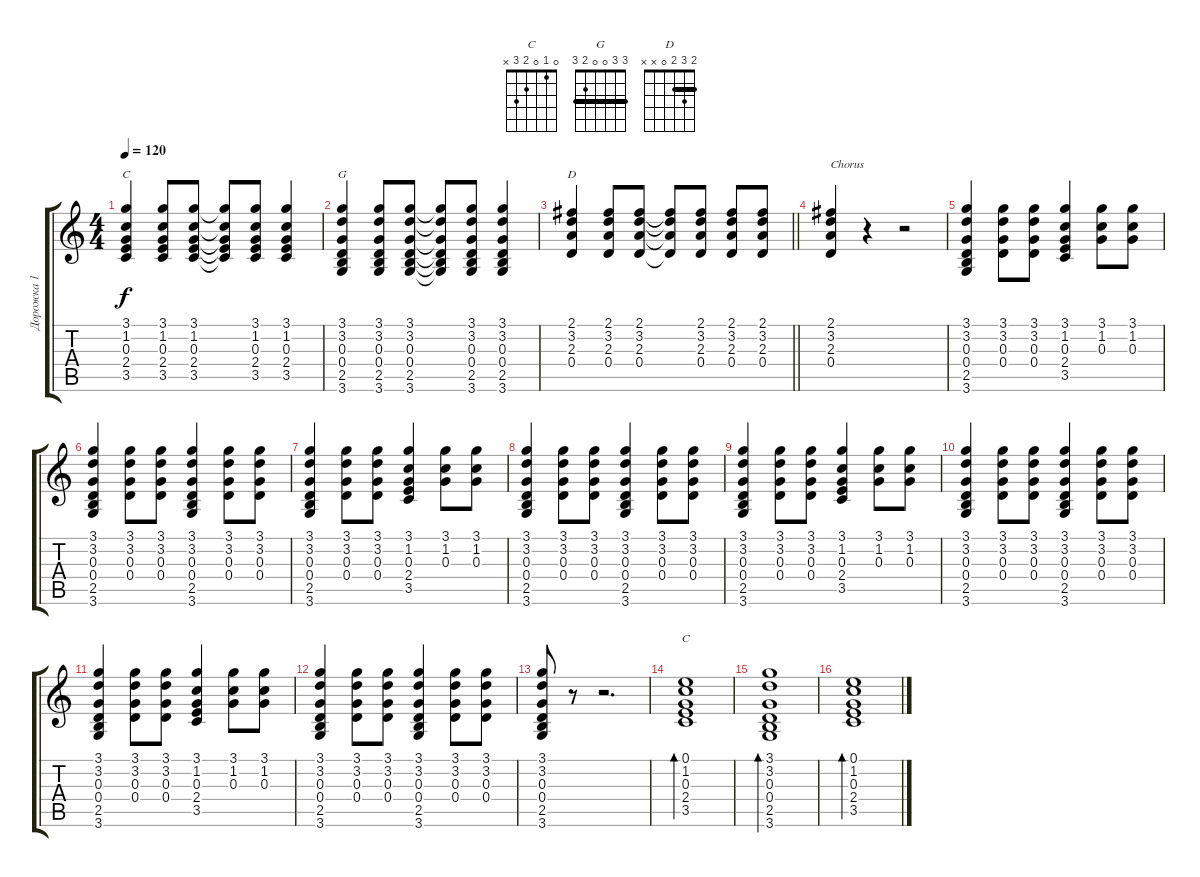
\track ("Дорожка 1" "Дорожка 1") {instrument acousticguitarsteel}
\staff {score tabs}
\tuning (E4 B3 G3 D3 A2 E2) {hide}
\chord ("C" 3 1 0 2 3 x)
\chord ("G" 3 3 0 0 2 3) {barre 3}
\chord ("D" 2 3 2 0 x x) {barre 2}
\chord ("C" 0 1 0 2 3 x)
\ts (4 4)
\tempo 120
\clef g2
\ks c
(3.1 1.2 0.3 2.4 3.5).4{ch "C" dy f} (3.1 1.2 0.3 2.4 3.5).8 (3.1 1.2 0.3 2.4 3.5).8 (3.1{t} 1.2{t} 0.3{t} 2.4{t} 3.5{t}).8 (3.1 1.2 0.3 2.4 3.5).8 (3.1 1.2 0.3 2.4 3.5).4 |
(3.1 3.2 0.3 0.4 2.5 3.6).4{ch "G"} (3.1 3.2 0.3 0.4 2.5 3.6).8 (3.1 3.2 0.3 0.4 2.5 3.6).8 (3.1{t} 3.2{t} 0.3{t} 0.4{t} 2.5{t} 3.6{t}).8 (3.1 3.2 0.3 0.4 2.5 3.6).8 (3.1 3.2 0.3 0.4 2.5 3.6).4 |
\barLineRight lightlight
(2.1 3.2 2.3 0.4).4{ch "D"} (2.1 3.2 2.3 0.4).8 (2.1 3.2 2.3 0.4).8 (2.1{t} 3.2{t} 2.3{t} 0.4{t}).8 (2.1 3.2 2.3 0.4).8 (2.1 3.2 2.3 0.4).8 (2.1 3.2 2.3 0.4).8 |
(2.1 3.2 2.3 0.4).4{txt "Chorus"} r.4 r.2 |
(3.1 3.2 0.3 0.4 2.5 3.6).4 (3.1 3.2 0.3 0.4).8 (3.1 3.2 0.3 0.4).8 (3.1 1.2 0.3 2.4 3.5).4 (3.1 1.2 0.3).8 (3.1 1.2 0.3).8 |
(3.1 3.2 0.3 0.4 2.5 3.6).4 (3.1 3.2 0.3 0.4).8 (3.1 3.2 0.3 0.4).8 (3.1 3.2 0.3 0.4 2.5 3.6).4 (3.1 3.2 0.3 0.4).8 (3.1 3.2 0.3 0.4).8 |
(3.1 3.2 0.3 0.4 2.5 3.6).4 (3.1 3.2 0.3 0.4).8 (3.1 3.2 0.3 0.4).8 (3.1 1.2 0.3 2.4 3.5).4 (3.1 1.2 0.3).8 (3.1 1.2 0.3).8 |
(3.1 3.2 0.3 0.4 2.5 3.6).4 (3.1 3.2 0.3 0.4).8 (3.1 3.2 0.3 0.4).8 (3.1 3.2 0.3 0.4 2.5 3.6).4 (3.1 3.2 0.3 0.4).8 (3.1 3.2 0.3 0.4).8 |
(3.1 3.2 0.3 0.4 2.5 3.6).4 (3.1 3.2 0.3 0.4).8 (3.1 3.2 0.3 0.4).8 (3.1 1.2 0.3 2.4 3.5).4 (3.1 1.2 0.3).8 (3.1 1.2 0.3).8 |
(3.1 3.2 0.3 0.4 2.5 3.6).4 (3.1 3.2 0.3 0.4).8 (3.1 3.2 0.3 0.4).8 (3.1 3.2 0.3 0.4 2.5 3.6).4 (3.1 3.2 0.3 0.4).8 (3.1 3.2 0.3 0.4).8 |
(3.1 3.2 0.3 0.4 2.5 3.6).4 (3.1 3.2 0.3 0.4).8 (3.1 3.2 0.3 0.4).8 (3.1 1.2 0.3 2.4 3.5).4 (3.1 1.2 0.3).8 (3.1 1.2 0.3).8 |
(3.1 3.2 0.3 0.4 2.5 3.6).4 (3.1 3.2 0.3 0.4).8 (3.1 3.2 0.3 0.4).8 (3.1 3.2 0.3 0.4 2.5 3.6).4 (3.1 3.2 0.3 0.4).8 (3.1 3.2 0.3 0.4).8 |
(3.1 3.2 0.3 0.4 2.5 3.6).8 r.8 r.2{d} |
(0.1 1.2 0.3 2.4 3.5).1{bd 60 ch "C"} |
(3.1 3.2 0.3 0.4 2.5 3.6).1{bd 60} |
(0.1 1.2 0.3 2.4 3.5).1{bd 60}
